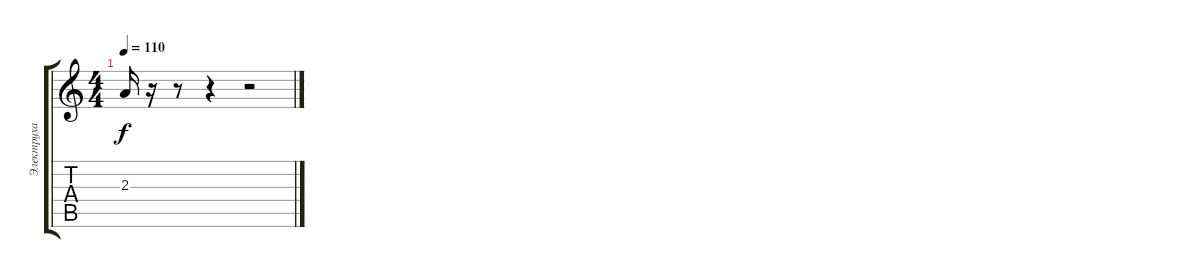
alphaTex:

\track ("Электруха" "Электруха") {instrument electricguitarmuted}
\staff {score tabs}
\tuning (E4 B3 G3 D3 A2 E2) {hide}
\ts (4 4)
\tempo 110
\clef g2
\ks c
2.3.16{dy f} r.16 r.8 r.4 r.2
